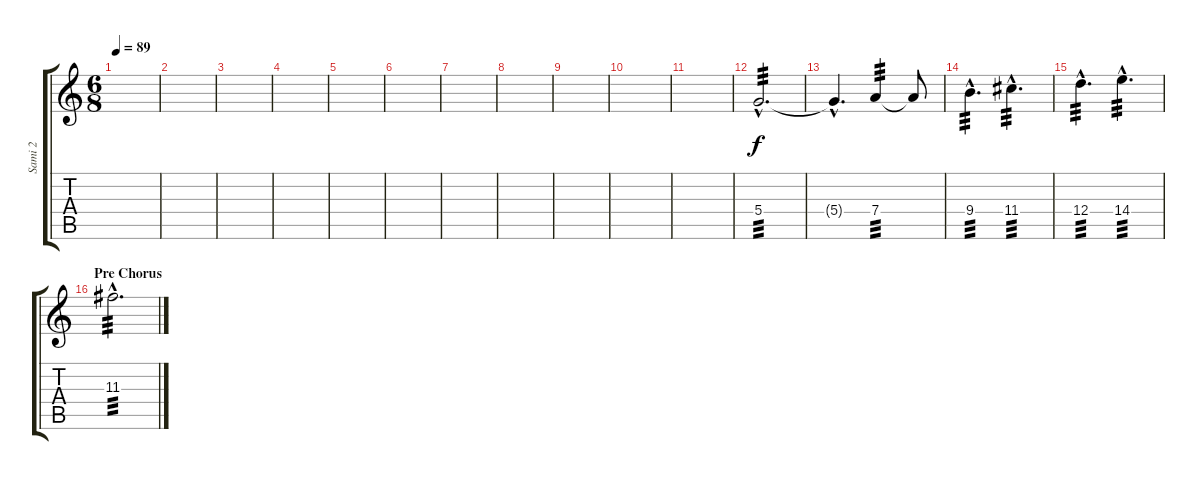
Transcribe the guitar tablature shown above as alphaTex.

\track ("Sami 2" "Sami 2") {instrument distortionguitar}
\staff {score tabs}
\tuning (E4 B3 G3 D3 A2 E2) {hide}
\ts (6 8)
\tempo 89
\clef g2
\ks c
|
|
|
|
|
|
|
|
|
|
|
5.4{hac}.2{d tp 3} |
5.4{hac t}.4{d} 7.4.4{tp 3} 7.4{t}.8 |
9.4{hac}.4{d tp 3} 11.4{hac}.4{d tp 3} |
12.4{hac}.4{d tp 3} 14.4{hac}.4{d tp 3} |
\section ("" "Pre Chorus")
11.3{hac}.2{d tp 3}
